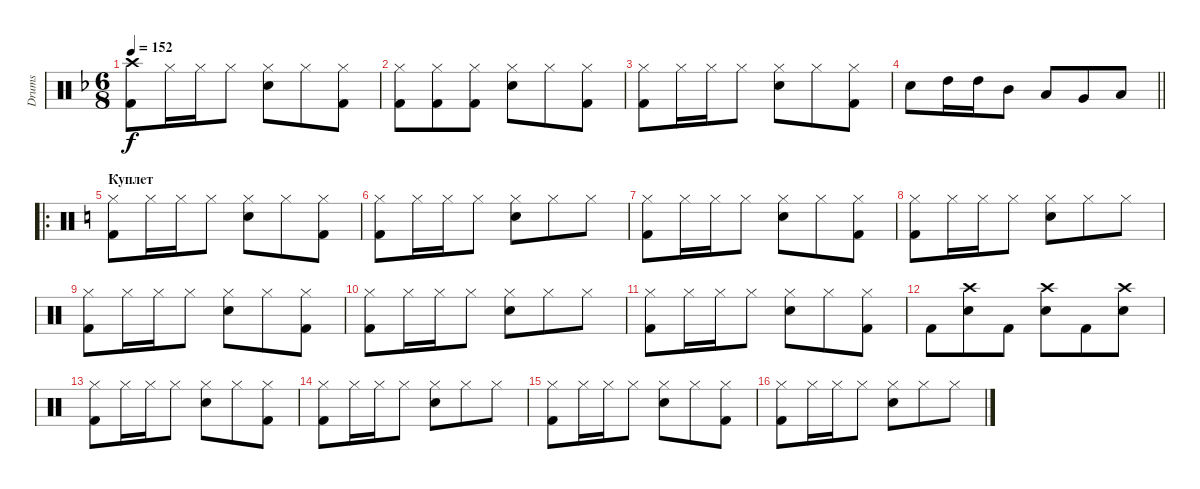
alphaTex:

\track ("Drums" "Drums") {instrument percussion}
\staff {score}
\articulation defaults
\ts (6 8)
\tempo 152
\clef neutral
\ks f
("Crash high (hit)" "Kick (hit) 2").8{dy f} "Hi-Hat (closed)".16 "Hi-Hat (closed)".16 "Hi-Hat (closed)".8 ("Electric Snare (hit)" "Hi-Hat (closed)").8 "Hi-Hat (closed)".8 ("Hi-Hat (closed)" "Kick (hit) 2").8 |
("Hi-Hat (closed)" "Kick (hit) 2").8 ("Hi-Hat (closed)" "Kick (hit) 2").8 ("Hi-Hat (closed)" "Kick (hit) 2").8 ("Electric Snare (hit)" "Hi-Hat (closed)").8 "Hi-Hat (closed)".8 ("Hi-Hat (closed)" "Kick (hit) 2").8 |
("Hi-Hat (closed)" "Kick (hit) 2").8 "Hi-Hat (closed)".16 "Hi-Hat (closed)".16 "Hi-Hat (closed)".8 ("Electric Snare (hit)" "Hi-Hat (closed)").8 "Hi-Hat (closed)".8 ("Hi-Hat (closed)" "Kick (hit) 2").8 |
\barLineRight lightlight "Electric Snare (hit)".8 "High Tom (hit)".16 "High Tom (hit)".16 "Mid Tom (hit)".8 "Low Tom (hit)".8 "Very Low Tom (hit)".8 "Low Floor Tom (hit)".8
|
\ro
\section ("" "Куплет ")
\ks c
("Hi-Hat (closed)" "Kick (hit) 2").8 "Hi-Hat (closed)".16 "Hi-Hat (closed)".16 "Hi-Hat (closed)".8 ("Electric Snare (hit)" "Hi-Hat (closed)").8 "Hi-Hat (closed)".8 ("Hi-Hat (closed)" "Kick (hit) 2").8 |
("Hi-Hat (closed)" "Kick (hit) 2").8 "Hi-Hat (closed)".16 "Hi-Hat (closed)".16 "Hi-Hat (closed)".8 ("Electric Snare (hit)" "Hi-Hat (closed)").8 "Hi-Hat (closed)".8 "Hi-Hat (closed)".8 |
("Hi-Hat (closed)" "Kick (hit) 2").8 "Hi-Hat (closed)".16 "Hi-Hat (closed)".16 "Hi-Hat (closed)".8 ("Electric Snare (hit)" "Hi-Hat (closed)").8 "Hi-Hat (closed)".8 ("Hi-Hat (closed)" "Kick (hit) 2").8 |
("Hi-Hat (closed)" "Kick (hit) 2").8 "Hi-Hat (closed)".16 "Hi-Hat (closed)".16 "Hi-Hat (closed)".8 ("Electric Snare (hit)" "Hi-Hat (closed)").8 "Hi-Hat (closed)".8 "Hi-Hat (closed)".8 |
("Hi-Hat (closed)" "Kick (hit) 2").8 "Hi-Hat (closed)".16 "Hi-Hat (closed)".16 "Hi-Hat (closed)".8 ("Electric Snare (hit)" "Hi-Hat (closed)").8 "Hi-Hat (closed)".8 ("Hi-Hat (closed)" "Kick (hit) 2").8 |
("Hi-Hat (closed)" "Kick (hit) 2").8 "Hi-Hat (closed)".16 "Hi-Hat (closed)".16 "Hi-Hat (closed)".8 ("Electric Snare (hit)" "Hi-Hat (closed)").8 "Hi-Hat (closed)".8 "Hi-Hat (closed)".8 |
("Hi-Hat (closed)" "Kick (hit) 2").8 "Hi-Hat (closed)".16 "Hi-Hat (closed)".16 "Hi-Hat (closed)".8 ("Electric Snare (hit)" "Hi-Hat (closed)").8 "Hi-Hat (closed)".8 ("Hi-Hat (closed)" "Kick (hit) 2").8 |
"Kick (hit) 2".8 ("Crash high (hit)" "Electric Snare (hit)").8 "Kick (hit) 2".8 ("Crash high (hit)" "Electric Snare (hit)").8 "Kick (hit) 2".8 ("Crash high (hit)" "Electric Snare (hit)").8 |
("Hi-Hat (closed)" "Kick (hit) 2").8 "Hi-Hat (closed)".16 "Hi-Hat (closed)".16 "Hi-Hat (closed)".8 ("Electric Snare (hit)" "Hi-Hat (closed)").8 "Hi-Hat (closed)".8 ("Hi-Hat (closed)" "Kick (hit) 2").8 |
("Hi-Hat (closed)" "Kick (hit) 2").8 "Hi-Hat (closed)".16 "Hi-Hat (closed)".16 "Hi-Hat (closed)".8 ("Electric Snare (hit)" "Hi-Hat (closed)").8 "Hi-Hat (closed)".8 "Hi-Hat (closed)".8 |
("Hi-Hat (closed)" "Kick (hit) 2").8 "Hi-Hat (closed)".16 "Hi-Hat (closed)".16 "Hi-Hat (closed)".8 ("Electric Snare (hit)" "Hi-Hat (closed)").8 "Hi-Hat (closed)".8 ("Hi-Hat (closed)" "Kick (hit) 2").8 |
("Hi-Hat (closed)" "Kick (hit) 2").8 "Hi-Hat (closed)".16 "Hi-Hat (closed)".16 "Hi-Hat (closed)".8 ("Electric Snare (hit)" "Hi-Hat (closed)").8 "Hi-Hat (closed)".8 "Hi-Hat (closed)".8
